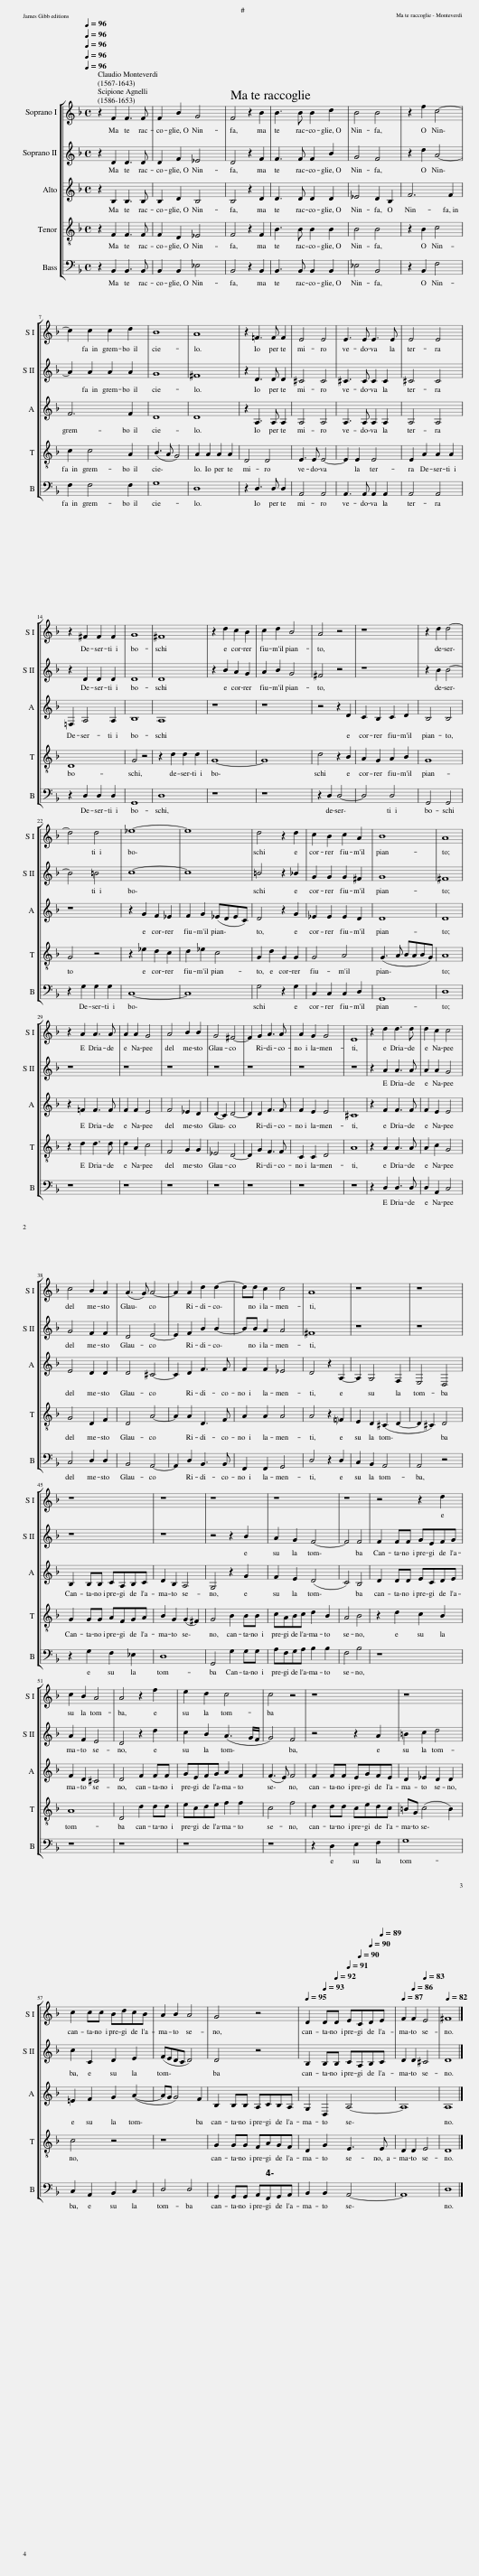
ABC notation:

X:1
%%score [ 1 2 3 4 5 ]
L:1/8
Q:1/4=96
M:4/4
I:linebreak $
K:F
V:1 treble
V:2 treble
V:3 treble
V:4 treble-8
V:5 bass
V:1
 z2 F2 F3 F | F2 B2 G4 | F4 z2 B2 | B3 B B2 d2 | B4 B4 | %5
 z2 f2 c4- |$ c2 c2 c2 d2 | B8 | A8 | z2 =F3 F F2 | %10
 E4 E4 | E3 E E3 E | E4 E4 |$ z2 ^F2 F2 F2 | G8 | %15
 ^F8 | z2 d2 c2 B2 | c2 d2 B4 | A4 z4 | z8 | %20
 z2 d2 d4- |$ d4 d4 | _e8- | e8 | d4 z2 d2 | %25
 c2 B2 c2 A2 | B8 | A8 |$ z2 A2 A3 A | A2 A2 G4 | %30
 A4 B2 B2 | G4 ^F4- | F2 G2 A3 A | A2 G2 G4 | E8 | %35
 z2 d2 d3 d | d2 c2 c4 |$ c4 B2 A2 | (A3 G) A4- | A2 A2 d2 d2- | %40
 dd c2 c4 | A8 | z8 | z8 |$ z8 | %45
 z8 | z8 | z8 | z8 | z4 z2 d2 |$ %50
 c2 B2 A4 | A4 z2 f2 | e2 d2 c4 | c4 z4 | z8 | %55
 z8 |$ c2 cc BdcB | A2 B2 A4 | G4 z4 |[Q:1/4=95] D2[Q:1/4=93] D[Q:1/4=92]D[Q:1/4=91] E[Q:1/4=90]C[Q:1/4=90]D[Q:1/4=89]E | %60
[Q:1/4=87] F2[Q:1/4=86] F2[Q:1/4=83] E4 |[Q:1/4=82] ^F8 |] %62
V:2
 z2 D2 D3 D | D2 F2 _E4 | D4 z2 F2 | F3 F F2 B2 | G4 F4 | %5
 z2 d2 A4- |$ A2 A2 A2 A2 | G8 | ^F8 | z2 D3 D D2 | %10
 ^C4 C4 | ^C3 C C2 C2 | ^C4 C4 |$ z2 D2 D2 D2 | D8 | %15
 D8 | z2 B2 A2 G2 | A2 B2 G4 | ^F4 z4 | z8 | %20
 z2 B2 B4- |$ B4 =B4 | c8- | c8 | =B4 z2 _B2 | %25
 G2 G2 G2 ^F2 | G8 | ^F8 |$ z8 | z8 | %30
 z8 | z8 | z8 | z8 | z8 | %35
 z2 A2 A3 A | A2 A2 G4 |$ G4 F2 F2 | D4 E4- | E2 F2 B2 B2- | %40
 BB A2 A4 | ^F8 | z8 | z8 |$ z8 | %45
 z8 | z4 z2 B2 | A2 G2 F4- | F4 F4 | F2 FF GEFG |$ %50
 A2 F2 E4 | D4 z2 d2 | c2 B2 (A3 G/F/ | G4) F4 | z4 z2 A2 | %55
 =B2 c2 d4 |$ c2 C2 D2 E2 | (FEDC D4) | D4 z4 | B,2 B,B, CA,B,C | %60
 D2 D2 ^C4 | D8 |] %62
V:3
 z2 B,2 B,3 B, | B,2 D2 B,4 | B,4 z2 D2 | D3 D D2 D2 | _E4 D2 B,2 | %5
 F6 F2 |$ F6 F2 | D8 | D8 | z2 A,3 A, A,2 | %10
 A,4 A,4 | A,3 A, A,2 A,2 | A,4 A,4 |$ =F,2 A,4 A,2 | B,8 | %15
 A,8 | z8 | z8 | z4 z2 D2 | C2 B,2 C2 D2 | %20
 B,4 B,4 |$ z8 | z2 G2 F2 _E2 | F2 G2 (_EDEC) | D4 z2 G2 | %25
 _E2 E2 E2 D2 | D8 | D8 |$ z2 =F2 F3 F | F2 F2 E4 | %30
 F4 _E2 D2 | (D2 C2) D4- | D2 D2 F3 F | F2 E2 E4 | ^C8 | %35
 z2 F2 F3 F | F2 E2 E4 |$ E4 D2 D2 | D4 ^C4- | C2 D2 F3 F | %40
 F2 F2 _E4 | D4 z2 A,2- | A,2 G,4 F,2 | E,4 D,4 |$ B,2 B,B, CA,B,C | %45
 D2 B,2 A,4 | G,4 z2 G2 | F2 E2 (D4 | C4) B,4 | D2 DD ECDE |$ %50
 F2 D2 ^C4 | D4 F2 FF | GEFG A2 F2 | (F3 E) F4 | F2 FF EGFE | %55
 D2 _E2 D2 D2 |$ =E2 F2 G2 (A2- | AG G4) F2 | B,2 B,B, A,CB,A, | G,2 D,2 A,4- | %60
 A,8 | A,8 |] %62
V:4
 z2 F2 F3 F | F2 D2 _E4 | F4 z2 F2 | B3 B B2 B2 | B4 B4 | %5
 z2 B2 c4 |$ c2 c4 A2 | (B3 A G4) | A2 A2 A2 A2 | D4 D4 | %10
 E3 E E4- | E2 E2 E4 | E2 A2 A2 A2 |$ D8 | G4 z4 | %15
 z2 d2 d2 d2 | G8- | G8 | d4 z2 B2 | A2 G2 A2 B2 | %20
 G8 |$ G4 z4 | z2 _e2 d2 c2 | d2 _e2 c4 | G2 d2 G2 G2 | %25
 G4 A4 | (G3 A BABG) | A8 |$ z2 d2 d3 d | d2 A2 c4 | %30
 F4 G2 G2 | _E4 D4- | D2 G2 F3 F | C2 C2 D4 | A8 | %35
 z2 A2 A3 A | A2 c2 G4 |$ G4 D2 F2 | D4 A4- | A2 A2 D3 F | %40
 A2 A2 A4 | A4 z2 !courtesy!=F2 | E2 D2 (^C2 D2- | D2 ^C2) D4 |$ G2 GG AFGA | %45
 B2 G2 (G2 ^F2) | G4 B2 BB | cABc d2 B2 | A4 B4 | z2 d2 c2 B2 |$ %50
 A8 | D4 d2 dd | ecde f2 f2 | c4 f4 | d2 dd cedc | %55
 =BG (c4 B2) |$ c4 z4 | z8 | G2 GG FAGF | D2 G2 E3 E | %60
 D2 D2 E4 | D8 |] %62
V:5
 z2 B,,2 B,,3 B,, | B,,2 B,,2 _E,4 | B,,4 z2 B,,2 | B,,3 B,, B,,2 B,,2 | _E,4 B,,4 | %5
 z2 B,,2 F,4 |$ F,2 F,4 F,2 | G,8 | D,8 | z2 D,3 D, D,2 | %10
 A,,4 A,,4 | A,,3 A,, A,,2 A,,2 | A,,4 A,,4 |$ z2 D,2 D,2 D,2 | G,,8 | %15
 D,8 | z8 | z8 | z2 D,2 D,4- | D,4 D,4 | %20
 G,,4 G,,4 |$ z2 G,2 G,2 G,2 | C,8- | C,8 | G,4 z2 G,2 | %25
 C,2 C,2 C,2 D,2 | G,,8 | D,8 |$ z8 | z8 | %30
 z8 | z8 | z8 | z8 | z8 | %35
 z2 D,2 D,3 D, | D,2 A,,2 C,4 |$ C,4 D,2 D,2 | B,,4 A,,4- | A,,2 D,2 B,,3 B,, | %40
 F,,2 F,,2 G,,4 | D,4 z2 D,2 | C,2 B,,2 A,,4 | A,,4 z4 |$ z2 G,2 F,2 _E,2 | %45
 D,8 | G,,4 G,2 G,G, | A,F,G,A, B,2 B,2 | F,4 B,4 | z8 |$ %50
 z8 | z8 | z8 | z8 | z2 D,2 E,2 F,2 | %55
 G,8 |$ C,2 A,,2 B,,2 C,2 | D,4 D,4 | G,,2 G,,G,, A,,F,,G,,A,, | B,,2 B,,2 A,,4- | %60
 A,,8 | D,8 |] %62
